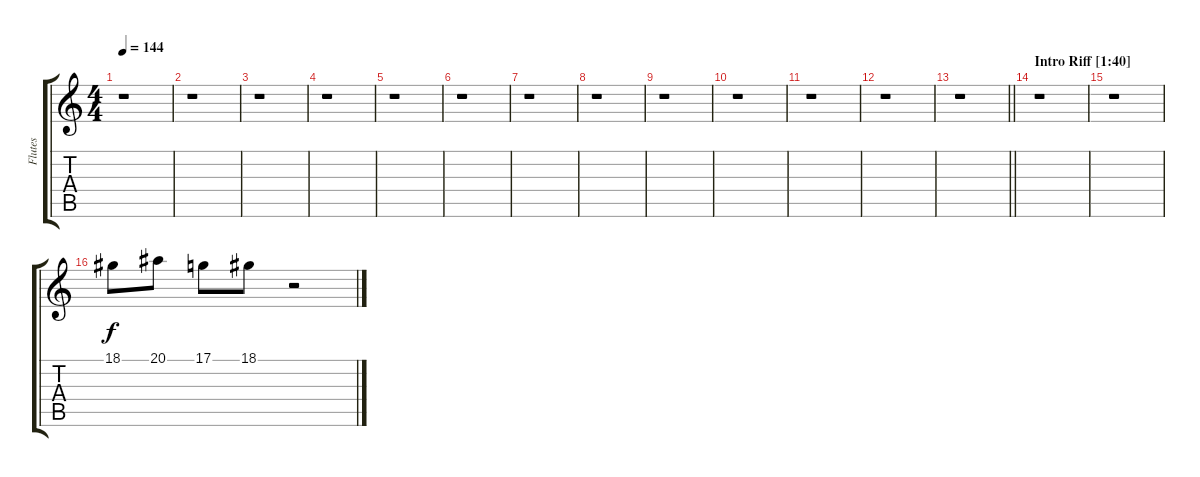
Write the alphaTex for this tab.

\track ("Flutes" "Flutes") {instrument flute}
\staff {score tabs}
\tuning (D4 A3 F3 C3 G2 D2) {hide}
\ts (4 4)
\tempo 144
\clef g2
\ks c
r.1{dy mf} |
r.1 |
r.1 |
r.1 |
r.1 |
r.1 |
r.1 |
r.1 |
r.1 |
r.1 |
r.1 |
r.1 |
\barLineRight lightlight
r.1 |
\section ("" "Intro Riff [1:40]")
r.1 |
r.1 |
18.1.8{dy f} 20.1.8 17.1.8 18.1.8 r.2
